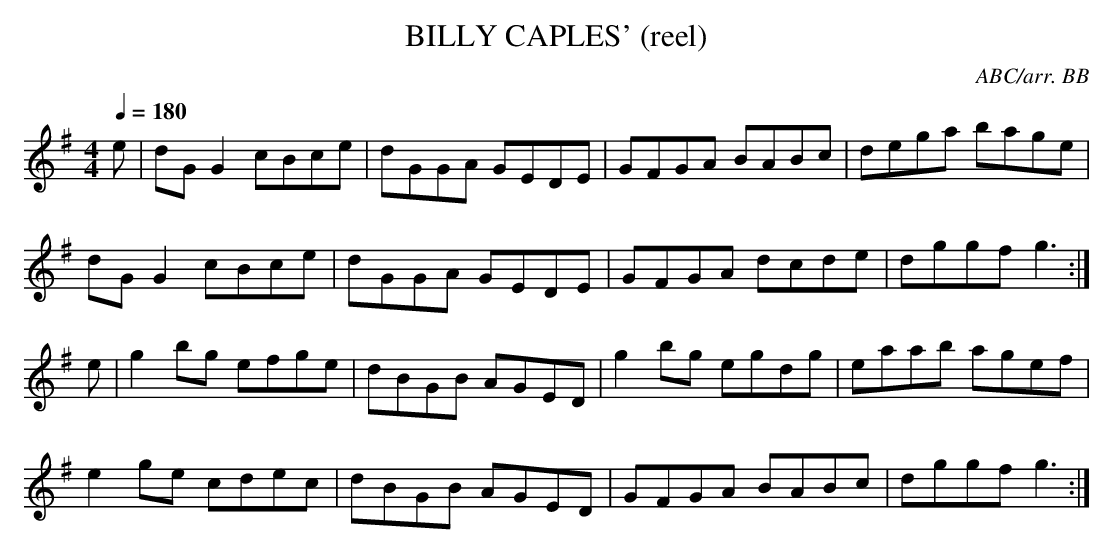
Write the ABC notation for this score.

X:1
T:BILLY CAPLES' (reel)
C:ABC/arr. BB
Q:1/4=180
M:4/4
L:1/8
K:G
e|dG G2 cBce|dGGA GEDE|GFGA BABc|dega bage|
dG G2 cBce|dGGA GEDE|GFGA dcde|dggf g3 :|
e|g2 bg efge|dBGB AGED|g2 bg egdg|eaab agef|
e2 ge cdec|dBGB AGED|GFGA BABc|dggf g3 :|
